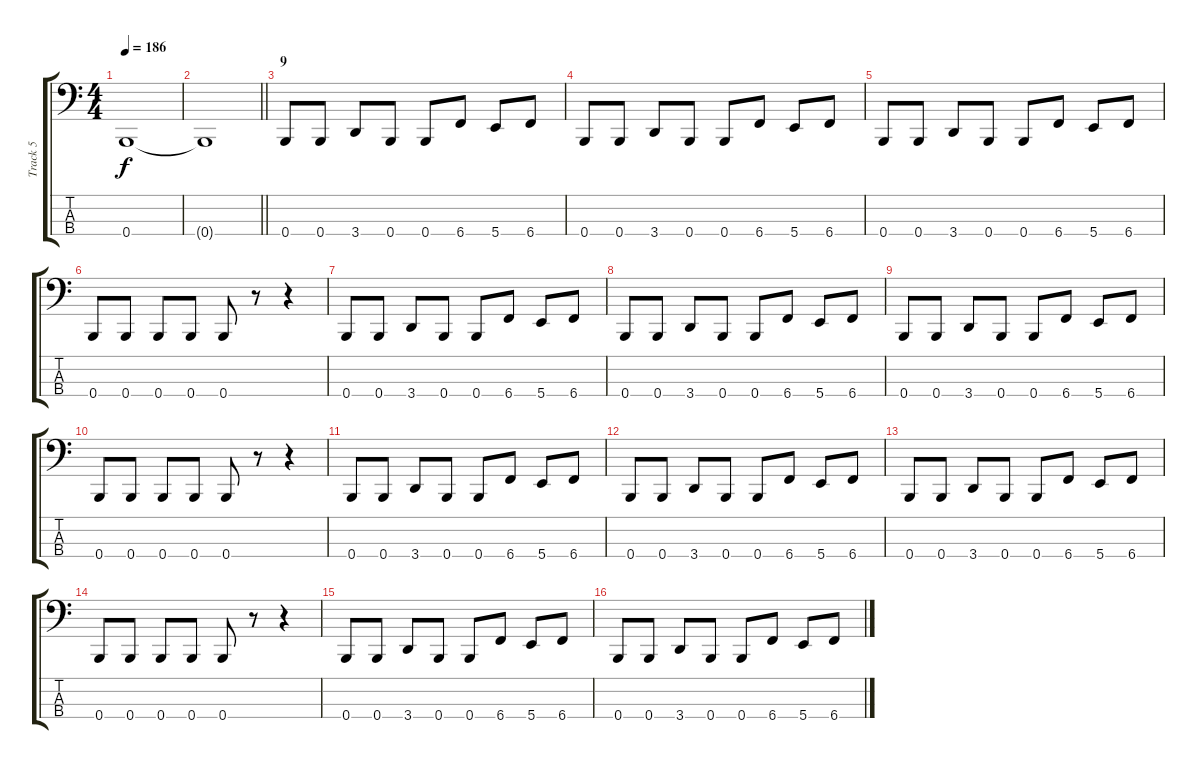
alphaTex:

\track ("Track 5" "Track 5") {instrument electricbasspick}
\staff {score tabs}
\tuning (E2 B1 Gb1 B0) {hide}
\ts (4 4)
\tempo 186
\clef f4
\ks c
0.4{t}.1{dy f} |
\barLineRight lightlight
0.4{t}.1 |
\section ("" "9")
0.4.8 0.4.8 3.4.8 0.4.8 0.4.8 6.4.8 5.4.8 6.4.8 |
0.4.8 0.4.8 3.4.8 0.4.8 0.4.8 6.4.8 5.4.8 6.4.8 |
0.4.8 0.4.8 3.4.8 0.4.8 0.4.8 6.4.8 5.4.8 6.4.8 |
0.4.8 0.4.8 0.4.8 0.4.8 0.4.8 r.8 r.4 |
0.4.8 0.4.8 3.4.8 0.4.8 0.4.8 6.4.8 5.4.8 6.4.8 |
0.4.8 0.4.8 3.4.8 0.4.8 0.4.8 6.4.8 5.4.8 6.4.8 |
0.4.8 0.4.8 3.4.8 0.4.8 0.4.8 6.4.8 5.4.8 6.4.8 |
0.4.8 0.4.8 0.4.8 0.4.8 0.4.8 r.8 r.4 |
0.4.8 0.4.8 3.4.8 0.4.8 0.4.8 6.4.8 5.4.8 6.4.8 |
0.4.8 0.4.8 3.4.8 0.4.8 0.4.8 6.4.8 5.4.8 6.4.8 |
0.4.8 0.4.8 3.4.8 0.4.8 0.4.8 6.4.8 5.4.8 6.4.8 |
0.4.8 0.4.8 0.4.8 0.4.8 0.4.8 r.8 r.4 |
0.4.8 0.4.8 3.4.8 0.4.8 0.4.8 6.4.8 5.4.8 6.4.8 |
0.4.8 0.4.8 3.4.8 0.4.8 0.4.8 6.4.8 5.4.8 6.4.8
